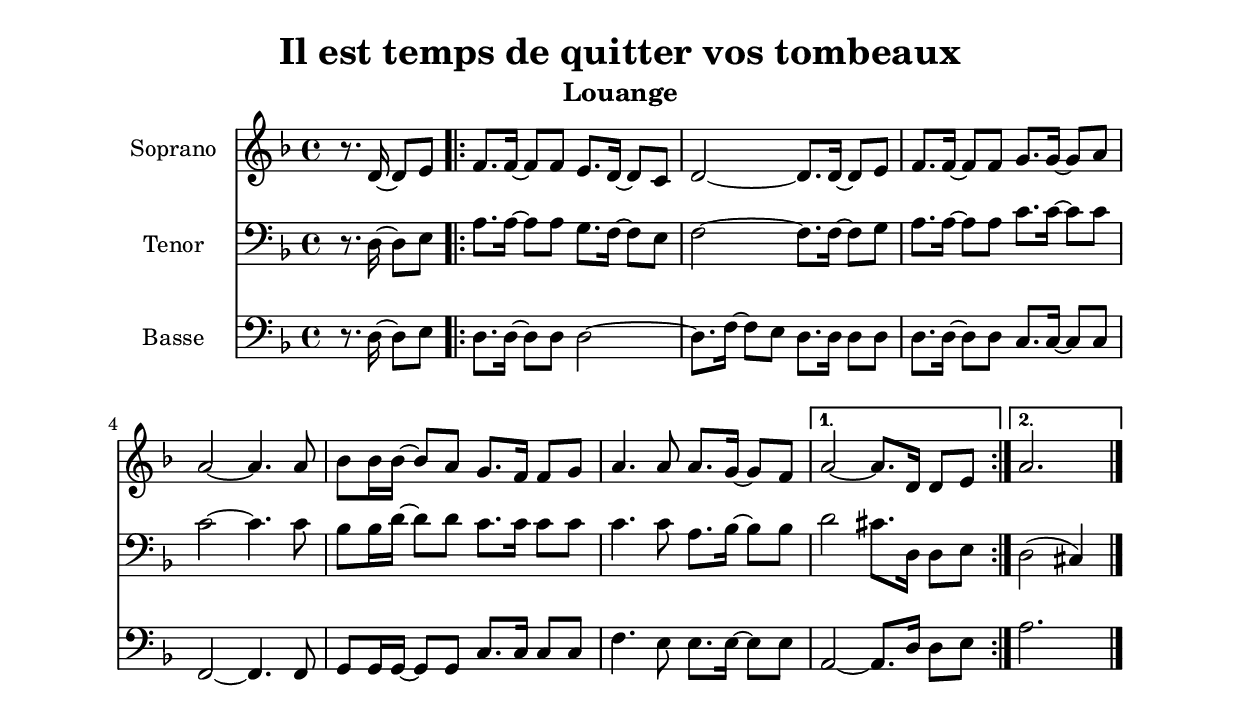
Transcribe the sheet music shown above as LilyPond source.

\version "2.22.1"
\language "italiano"

\header {
  title = "Il est temps de quitter vos tombeaux"
  subtitle = "Louange"
}

global = {
  \key re \minor
  \time 4/4
}

sopranoChorus = 
  \relative do' {
    \global
    \partial 2
    r8. re16 ~ re8 mi
    \repeat volta 2
    {
      fa8. fa16 ~ fa8 fa mi8. re16 ~ re8 do
      re2 ~ re8. re16 ~ re8 mi
      fa8. fa16 ~ fa8 fa sol8. sol16 ~ sol8 la
      la2 ~ la4. la8
      sib8 sib16 sib ~ sib8 la sol8. fa16 fa8 sol
      la4. la8 la8. sol16 ~ sol8 fa
    }
    \alternative
    {
      {
        la2 ~ la8. re,16 re8 mi
      }
      {
        la2.
      }
    }
    \bar "|."
  }

altoChorus = 
  \relative do' {
    \global
    \partial 2
    r8. re16 ~ re8 mi
    \repeat volta 2
    {
      fa8. fa16 ~ fa8 fa mi8. re16 ~ re8 do
      re2 ~ re8. re16 ~ re8 mi
      fa8. fa16 ~ fa8 fa sol8. sol16 ~ sol8 la
      la2 ~ la4. la8
      sib8 sib16 sib ~ sib8 la sol8. fa16 fa8 sol
      la4. la8 la8. sol16 ~ sol8 fa
    }
    \alternative
    {
      {
        la2 ~ la8. re,16 re8 mi
      }
      {
        la2.
      }
    }
    \bar "|."
  }

tenorChorus =
  \relative do {
    \global
    \partial 2
    r8. re16 ~ re8 mi
    \repeat volta 2
    {
      la8. la16 ~ la8 la sol8. fa16 ~ fa8 mi
      fa2 ~ fa8. fa16 ~ fa8 sol
      la8. la16 ~ la8 la do8. do16 ~ do8 do
      do2 ~ do4. do8
      sib8 sib16 re ~ re8 re do8. do16 do8 do
      do4. do8 la8. sib16 ~ sib8 sib
    }
    \alternative
    {
      {
        re2 dod8. re,16 re8 mi
      }
      {
        re2 ( dod4)
      }
    }
    \bar "|."
  }


bassChorus =
  \relative do {
    \global
    \partial 2
    r8. re16 ~ re8 mi
    \repeat volta 2
    {
      re8. re16 ~ re8 re re2 ~
      re8. fa16 ~ fa8 mi re8. re16 re8 re
      re8. re16 ~ re8 re do8. do16 ~ do8 do
      fa,2 ~ fa4. fa8
      sol8 sol16 sol ~ sol8 sol do8. do16 do8 do
      fa4. mi8 mi8. mi16 ~ mi8 mi
    }
    \alternative
    {
      {
        la,2 ~ la8. re16 re8 mi
      }
      {
        la2.
      }
    }
    \bar "|."
  }


sopranoR = \new Staff \with {
  instrumentName = "Soprano"
  midiInstrument = "choir aahs"
} {
  \sopranoChorus
}

altoR = \new Staff \with {
  instrumentName = "Alto"
  midiInstrument = "choir aahs"
} {
  \altoChorus
}

tenorR = \new Staff \with {
  instrumentName = "Tenor"
  midiInstrument = "choir aahs"
} { \clef bass \tenorChorus }

\book{
  \paper {
    left-margin = 20\mm
    right-margin = 20\mm
    top-margin = 20\mm
    bottom-margin = 20\mm
  }
  
  \score {
    <<
      \new Staff \with {instrumentName = "Soprano" midiInstrument = "choir aahs"} { \sopranoChorus }
      %\altoR
      \new Staff \with {instrumentName = "Tenor" midiInstrument = "choir aahs"} { \clef bass \tenorChorus }
      \new Staff \with {instrumentName = "Basse" midiInstrument = "choir aahs"} { \clef bass \bassChorus }
    >>
    \layout { 
      indent = 2\cm
      \override BreathingSign.text = \markup { \musicglyph "comma" }
    }
    \midi {
      \tempo 4=120
    }
  }
}
